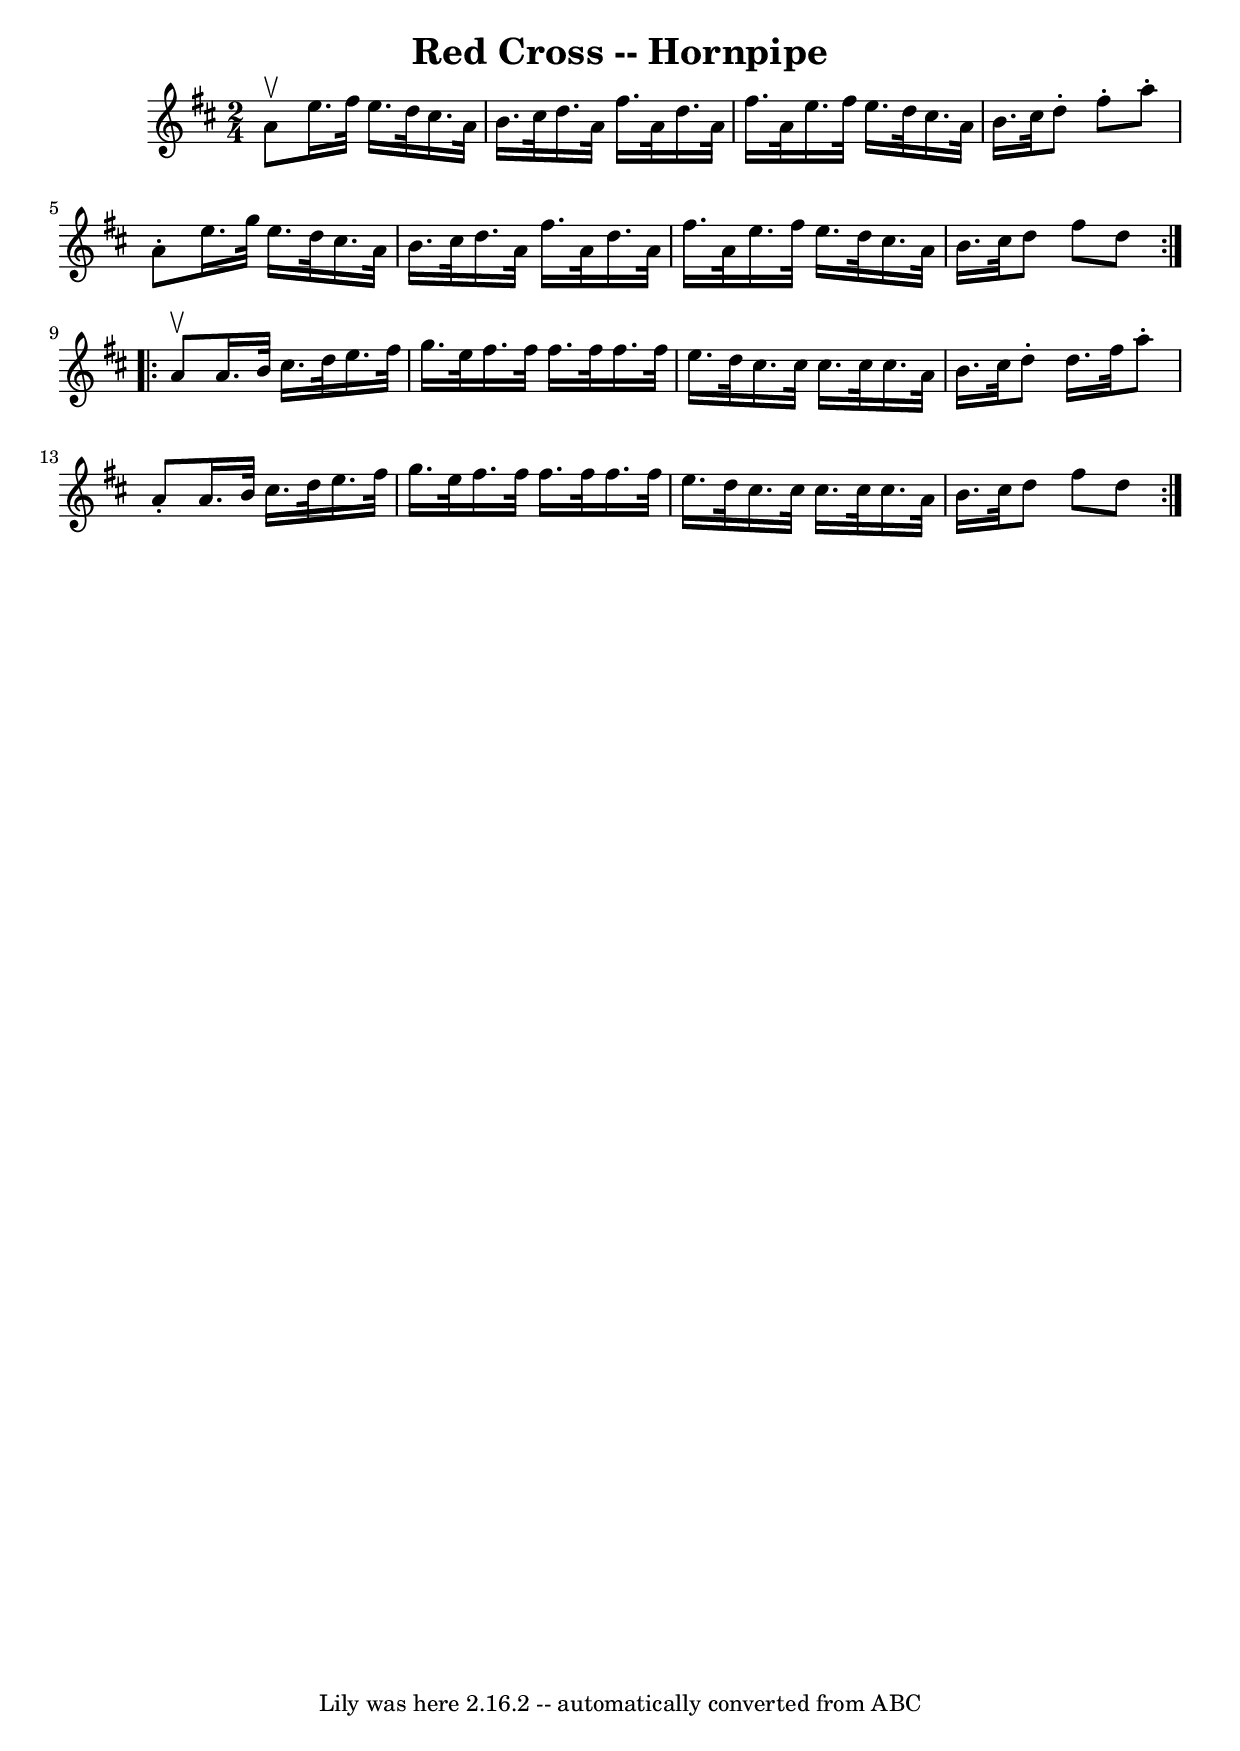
\version "2.16.2"
\include "Mammoth.ily"
\header {
  %% book = "Cole's 1000 Fiddle Tunes"
  crossRefNumber = "1"
  footnotes = ""
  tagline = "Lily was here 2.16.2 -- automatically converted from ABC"
  title = "Red Cross -- Hornpipe"

}
voicedefault =  {



  \repeat volta 2 {

    \time 2/4 
    \key d \major
    a'8^\upbow |
    e''16. fis''32 e''16.    
    d''32 cis''16. a'32 b'16. cis''32  |
    d''16. a'32    
    fis''16. a'32 d''16. a'32 fis''16. a'32  |
    e''16.    
    fis''32 e''16. d''32 cis''16. a'32 b'16. cis''32  |
    
    d''8-. fis''8-. a''8-. a'8-. |
    e''16. g''32 e''16.   
    d''32 cis''16. a'32 b'16. cis''32  |
    d''16. a'32    
    fis''16. a'32 d''16. a'32 fis''16. a'32  |
    e''16.    
    fis''32 e''16. d''32 cis''16. a'32 b'16. cis''32  |
    
    d''8 fis''8 d''8  
  }     
  \repeat volta 2 {
    a'8^\upbow |
    a'16.  
    b'32 cis''16. d''32 e''16. fis''32 g''16. e''32  |
    
    fis''16. fis''32 fis''16. fis''32 fis''16. fis''32 e''16.    
    d''32  |
    cis''16. cis''32 cis''16. cis''32 cis''16.    
    a'32 b'16. cis''32  |
    d''8-. d''16. fis''32 a''8-.   
    a'8-. |
    a'16. b'32 cis''16. d''32 e''16. fis''32    
    g''16. e''32  |
    fis''16. fis''32 fis''16. fis''32    
    fis''16. fis''32 e''16. d''32  |
    cis''16. cis''32    
    cis''16. cis''32 cis''16. a'32 b'16. cis''32  |
    d''8    
    fis''8 d''8  
  }   

}

\score{
  <<

    \context Staff="default"
    {
      \voicedefault 
      
    }

  >>
  \layout {
    
  }
  \midi {
  }

}
